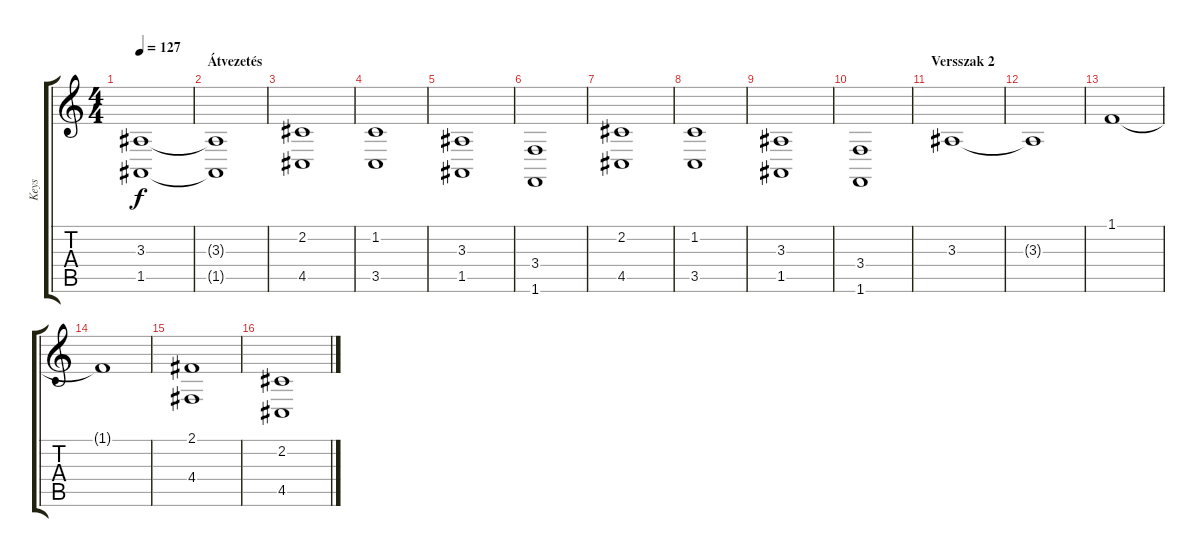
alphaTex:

\track ("Keys" "Keys") {instrument stringensemble1}
\staff {score tabs}
\tuning (E4 B3 G3 D3 A2 E2) {hide}
\ts (4 4)
\tempo 127
\clef g2
\ks c
(3.3 1.5).1{dy f} |
\section ("" "Átvezetés")
(3.3{t} 1.5{t}).1 |
(2.2 4.5).1{volume 11} |
(1.2 3.5).1 |
(3.3 1.5).1 |
(3.4 1.6).1 |
(2.2 4.5).1{volume 11} |
(1.2 3.5).1 |
(3.3 1.5).1 |
(3.4 1.6).1 |
\section ("" "Versszak 2")
3.3.1{volume 11} |
3.3{t}.1 |
1.1.1 |
1.1{t}.1 |
(2.1 4.4).1 |
(2.2 4.5).1
